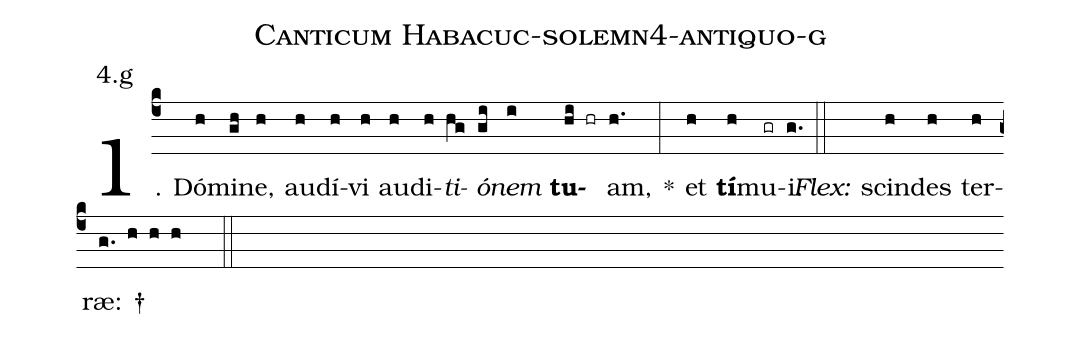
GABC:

name: Canticum Habacuc-solemn4-antiquo-g;
annotation: 4.g;
%%
(c4)1. Dó(h)mi(gh)ne,(h) au(h)dí(h)vi(h) au(h)di(h)<i>ti</i>(hg)<i>ó</i>(gi)<i>nem</i>(i) <b>tu</b>(hi hr)am,(h.) *(:) et(h) <b>tí</b>(h)mu(gr)i.(g.) (::)
<i>Flex:</i>()  scin(h)des(h) ter(h)ræ: †(g. h h h  ::)
